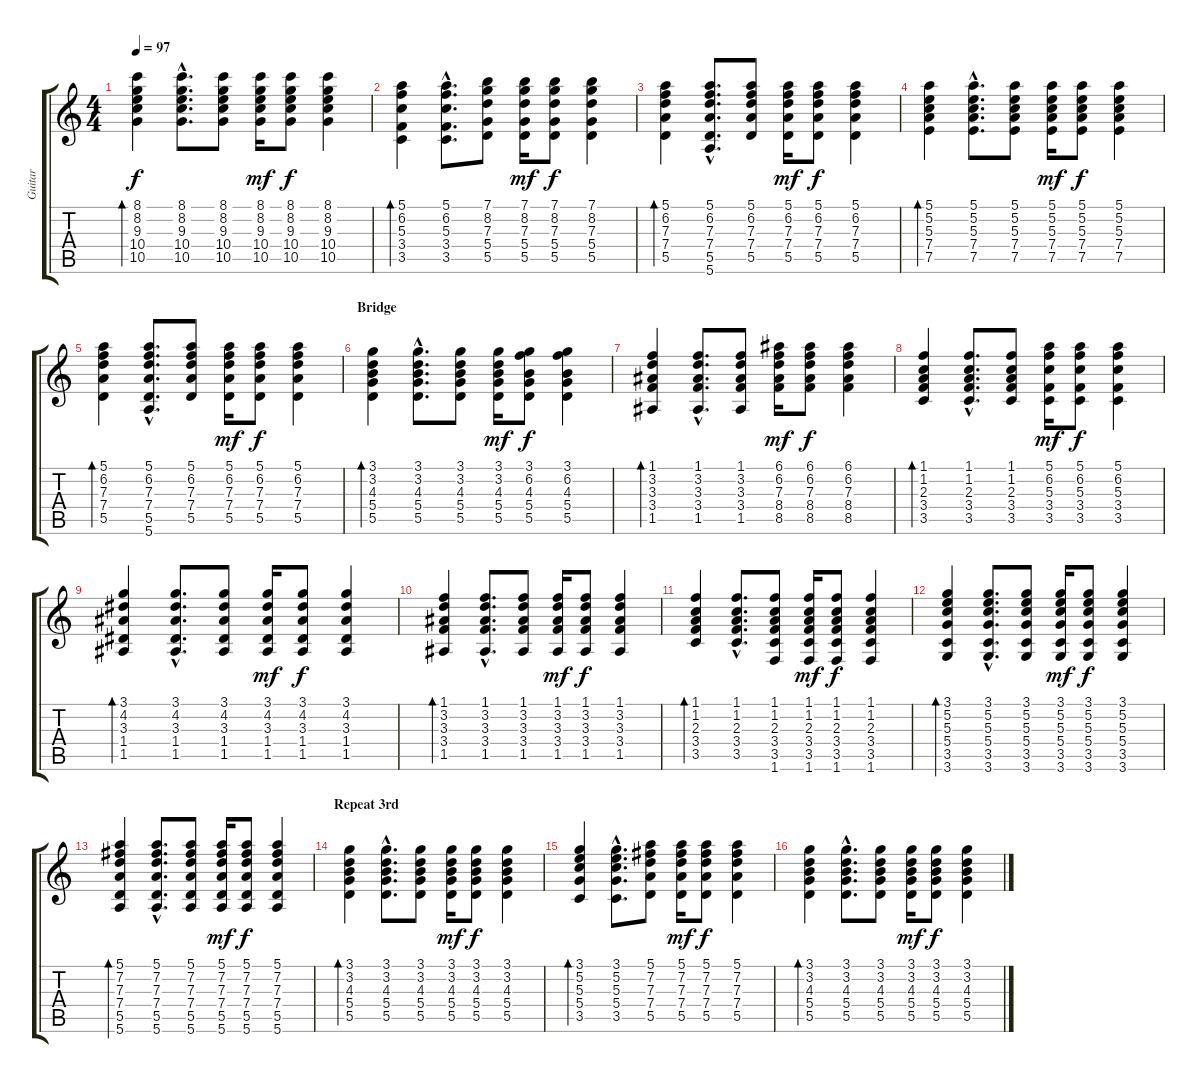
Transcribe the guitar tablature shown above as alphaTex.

\track ("Guitar" "Guitar") {instrument acousticguitarsteel}
\staff {score tabs}
\tuning (E4 B3 G3 D3 A2 E2) {hide}
\ts (4 4)
\tempo 97
\clef g2
\ks c
(8.1 8.2 9.3 10.4 10.5).4{bd 30 dy f} (8.1{hac} 8.2{hac} 9.3{hac} 10.4{hac} 10.5{hac}).8{d} (8.1 8.2 9.3 10.4 10.5).8 (8.1 8.2 9.3 10.4 10.5).16{dy mf} (8.1 8.2 9.3 10.4 10.5).8{dy f} (8.1 8.2 9.3 10.4 10.5).4 |
(5.1 6.2 5.3 3.4 3.5).4{bd 60} (5.1{hac} 6.2{hac} 5.3{hac} 3.4{hac} 3.5{hac}).8{d} (7.1 8.2 7.3 5.4 5.5).8 (7.1 8.2 7.3 5.4 5.5).16{dy mf} (7.1 8.2 7.3 5.4 5.5).8{dy f} (7.1 8.2 7.3 5.4 5.5).4 |
(5.1 6.2 7.3 7.4 5.5).4{bd 60} (5.1{hac} 6.2{hac} 7.3{hac} 7.4{hac} 5.5{hac} 5.6{hac}).8{d} (5.1 6.2 7.3 7.4 5.5).8 (5.1 6.2 7.3 7.4 5.5).16{dy mf} (5.1 6.2 7.3 7.4 5.5).8{dy f} (5.1 6.2 7.3 7.4 5.5).4 |
(5.1 5.2 5.3 7.4 7.5).4{bd 60} (5.1{hac} 5.2{hac} 5.3{hac} 7.4{hac} 7.5{hac}).8{d} (5.1 5.2 5.3 7.4 7.5).8 (5.1 5.2 5.3 7.4 7.5).16{dy mf} (5.1 5.2 5.3 7.4 7.5).8{dy f} (5.1 5.2 5.3 7.4 7.5).4 |
(5.1 6.2 7.3 7.4 5.5).4{bd 60} (5.1{hac} 6.2{hac} 7.3{hac} 7.4{hac} 5.5{hac} 5.6{hac}).8{d} (5.1 6.2 7.3 7.4 5.5).8 (5.1 6.2 7.3 7.4 5.5).16{dy mf} (5.1 6.2 7.3 7.4 5.5).8{dy f} (5.1 6.2 7.3 7.4 5.5).4 |
\section ("" "Bridge")
(3.1 3.2 4.3 5.4 5.5).4{bd 60} (3.1{hac} 3.2{hac} 4.3{hac} 5.4{hac} 5.5{hac}).8{d} (3.1 3.2 4.3 5.4 5.5).8 (3.1 3.2 4.3 5.4 5.5).16{dy mf} (3.1 6.2 4.3 5.4 5.5).8{dy f} (3.1 6.2 4.3 5.4 5.5).4 |
(1.1 3.2 3.3 3.4 1.5).4{bd 60} (1.1{hac} 3.2{hac} 3.3{hac} 3.4{hac} 1.5{hac}).8{d} (1.1 3.2 3.3 3.4 1.5).8 (6.1 6.2 7.3 8.4 8.5).16{dy mf} (6.1 6.2 7.3 8.4 8.5).8{dy f} (6.1 6.2 7.3 8.4 8.5).4 |
(1.1 1.2 2.3 3.4 3.5).4{bd 60} (1.1{hac} 1.2{hac} 2.3{hac} 3.4{hac} 3.5{hac}).8{d} (1.1 1.2 2.3 3.4 3.5).8 (5.1 6.2 5.3 3.4 3.5).16{dy mf} (5.1 6.2 5.3 3.4 3.5).8{dy f} (5.1 6.2 5.3 3.4 3.5).4 |
(3.1 4.2 3.3 1.4 1.5).4{bd 60} (3.1{hac} 4.2{hac} 3.3{hac} 1.4{hac} 1.5{hac}).8{d} (3.1 4.2 3.3 1.4 1.5).8 (3.1 4.2 3.3 1.4 1.5).16{dy mf} (3.1 4.2 3.3 1.4 1.5).8{dy f} (3.1 4.2 3.3 1.4 1.5).4 |
(1.1 3.2 3.3 3.4 1.5).4{bd 60} (1.1{hac} 3.2{hac} 3.3{hac} 3.4{hac} 1.5{hac}).8{d} (1.1 3.2 3.3 3.4 1.5).8 (1.1 3.2 3.3 3.4 1.5).16{dy mf} (1.1 3.2 3.3 3.4 1.5).8{dy f} (1.1 3.2 3.3 3.4 1.5).4 |
(1.1 1.2 2.3 3.4 3.5).4{bd 60} (1.1{hac} 1.2{hac} 2.3{hac} 3.4{hac} 3.5{hac}).8{d} (1.1 1.2 2.3 3.4 3.5 1.6).8 (1.1 1.2 2.3 3.4 3.5 1.6).16{dy mf} (1.1 1.2 2.3 3.4 3.5 1.6).8{dy f} (1.1 1.2 2.3 3.4 3.5 1.6).4 |
(3.1 5.2 5.3 5.4 3.5 3.6).4{bd 60} (3.1{hac} 5.2{hac} 5.3{hac} 5.4{hac} 3.5{hac} 3.6{hac}).8{d} (3.1 5.2 5.3 5.4 3.5 3.6).8 (3.1 5.2 5.3 5.4 3.5 3.6).16{dy mf} (3.1 5.2 5.3 5.4 3.5 3.6).8{dy f} (3.1 5.2 5.3 5.4 3.5 3.6).4 |
(5.1 7.2 7.3 7.4 5.5 5.6).4{bd 60} (5.1{hac} 7.2{hac} 7.3{hac} 7.4{hac} 5.5{hac} 5.6{hac}).8{d} (5.1 7.2 7.3 7.4 5.5 5.6).8 (5.1 7.2 7.3 7.4 5.5 5.6).16{dy mf} (5.1 7.2 7.3 7.4 5.5 5.6).8{dy f} (5.1 7.2 7.3 7.4 5.5 5.6).4 |
\section ("" "Repeat 3rd ")
(3.1 3.2 4.3 5.4 5.5).4{bd 30} (3.1{hac} 3.2{hac} 4.3{hac} 5.4{hac} 5.5{hac}).8{d} (3.1 3.2 4.3 5.4 5.5).8 (3.1 3.2 4.3 5.4 5.5).16{dy mf} (3.1 3.2 4.3 5.4 5.5).8{dy f} (3.1 3.2 4.3 5.4 5.5).4 |
(3.1 5.2 5.3 5.4 3.5).4{bd 30} (3.1{hac} 5.2{hac} 5.3{hac} 5.4{hac} 3.5{hac}).8{d} (5.1 7.2 7.3 7.4 5.5).8 (5.1 7.2 7.3 7.4 5.5).16{dy mf} (5.1 7.2 7.3 7.4 5.5).8{dy f} (5.1 7.2 7.3 7.4 5.5).4 |
(3.1 3.2 4.3 5.4 5.5).4{bd 30} (3.1{hac} 3.2{hac} 4.3{hac} 5.4{hac} 5.5{hac}).8{d} (3.1 3.2 4.3 5.4 5.5).8 (3.1 3.2 4.3 5.4 5.5).16{dy mf} (3.1 3.2 4.3 5.4 5.5).8{dy f} (3.1 3.2 4.3 5.4 5.5).4
